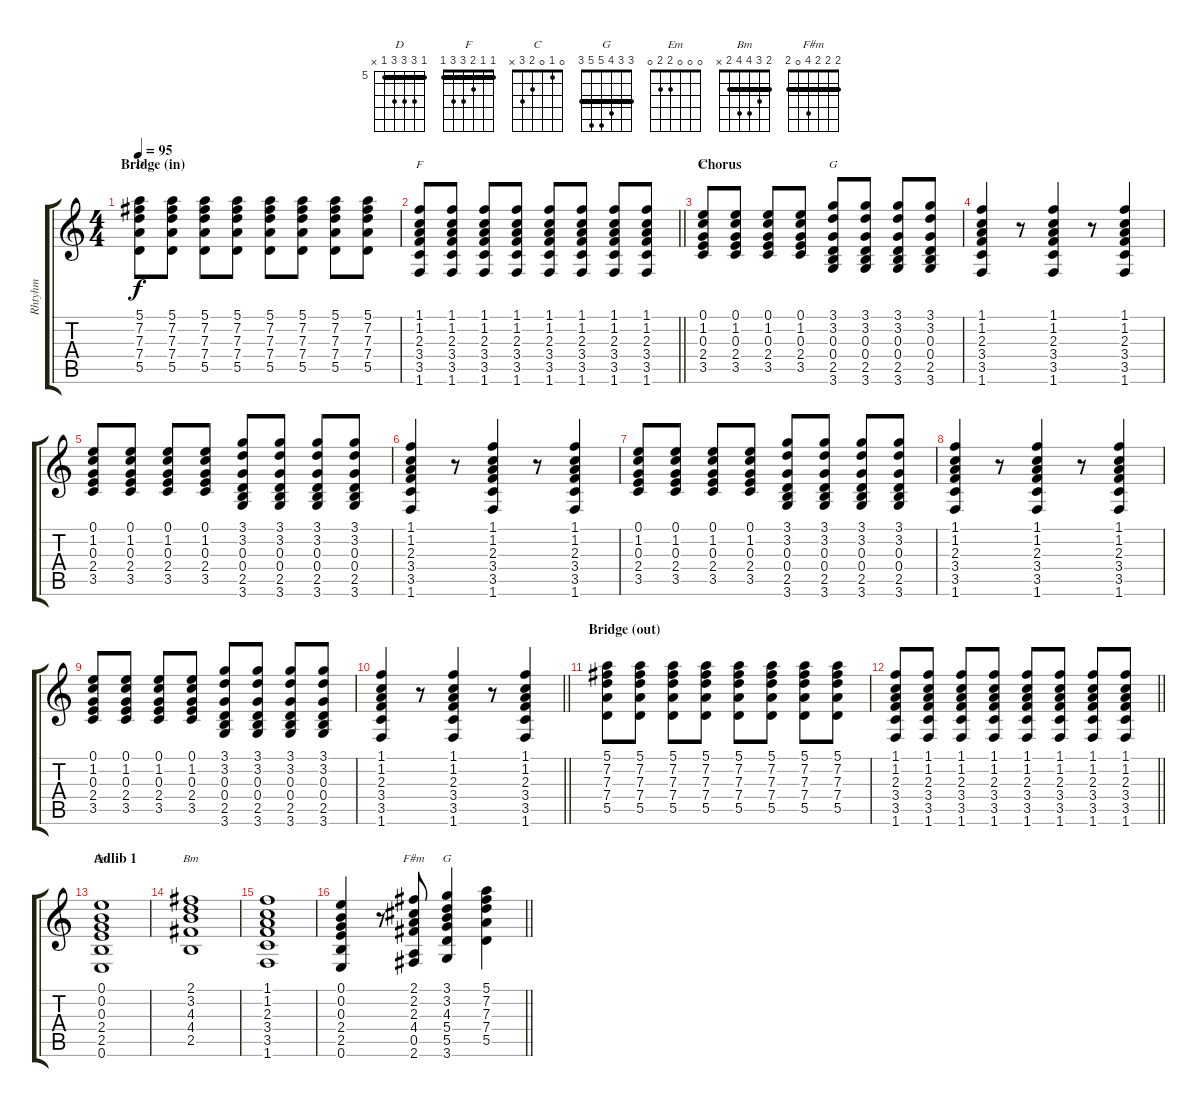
\track ("Rhtyhm" "Rhtyhm") {solo instrument acousticguitarsteel}
\staff {score tabs}
\tuning (E4 B3 G3 D3 A2 E2) {hide}
\chord ("D" 5 7 7 7 5 x) {firstfret 5 barre 5}
\chord ("F" 1 1 2 3 3 1) {barre 1}
\chord ("C" 0 1 0 2 3 x)
\chord ("G" 3 3 0 0 2 3) {barre 3}
\chord ("Em" 0 0 0 2 2 0)
\chord ("Bm" 2 3 4 4 2 x) {barre 2}
\chord ("F#m" 2 2 2 4 0 2) {barre 2}
\chord ("G" 3 3 4 5 5 3) {barre 3}
\ts (4 4)
\section ("" "Bridge (in)")
\tempo 95
\clef g2
\ks c
(5.1 7.2 7.3 7.4 5.5).8{ch "D" dy f} (5.1 7.2 7.3 7.4 5.5).8 (5.1 7.2 7.3 7.4 5.5).8 (5.1 7.2 7.3 7.4 5.5).8 (5.1 7.2 7.3 7.4 5.5).8 (5.1 7.2 7.3 7.4 5.5).8 (5.1 7.2 7.3 7.4 5.5).8 (5.1 7.2 7.3 7.4 5.5).8 |
\barLineRight lightlight
(1.1 1.2 2.3 3.4 3.5 1.6).8{ch "F"} (1.1 1.2 2.3 3.4 3.5 1.6).8 (1.1 1.2 2.3 3.4 3.5 1.6).8 (1.1 1.2 2.3 3.4 3.5 1.6).8 (1.1 1.2 2.3 3.4 3.5 1.6).8 (1.1 1.2 2.3 3.4 3.5 1.6).8 (1.1 1.2 2.3 3.4 3.5 1.6).8 (1.1 1.2 2.3 3.4 3.5 1.6).8 |
\section ("" "Chorus")
(0.1 1.2 0.3 2.4 3.5).8{ch "C"} (0.1 1.2 0.3 2.4 3.5).8 (0.1 1.2 0.3 2.4 3.5).8 (0.1 1.2 0.3 2.4 3.5).8 (3.1 3.2 0.3 0.4 2.5 3.6).8{ch "G"} (3.1 3.2 0.3 0.4 2.5 3.6).8 (3.1 3.2 0.3 0.4 2.5 3.6).8 (3.1 3.2 0.3 0.4 2.5 3.6).8 |
(1.1 1.2 2.3 3.4 3.5 1.6).4 r.8 (1.1 1.2 2.3 3.4 3.5 1.6).4 r.8 (1.1 1.2 2.3 3.4 3.5 1.6).4 |
(0.1 1.2 0.3 2.4 3.5).8 (0.1 1.2 0.3 2.4 3.5).8 (0.1 1.2 0.3 2.4 3.5).8 (0.1 1.2 0.3 2.4 3.5).8 (3.1 3.2 0.3 0.4 2.5 3.6).8 (3.1 3.2 0.3 0.4 2.5 3.6).8 (3.1 3.2 0.3 0.4 2.5 3.6).8 (3.1 3.2 0.3 0.4 2.5 3.6).8 |
(1.1 1.2 2.3 3.4 3.5 1.6).4 r.8 (1.1 1.2 2.3 3.4 3.5 1.6).4 r.8 (1.1 1.2 2.3 3.4 3.5 1.6).4 |
(0.1 1.2 0.3 2.4 3.5).8 (0.1 1.2 0.3 2.4 3.5).8 (0.1 1.2 0.3 2.4 3.5).8 (0.1 1.2 0.3 2.4 3.5).8 (3.1 3.2 0.3 0.4 2.5 3.6).8 (3.1 3.2 0.3 0.4 2.5 3.6).8 (3.1 3.2 0.3 0.4 2.5 3.6).8 (3.1 3.2 0.3 0.4 2.5 3.6).8 |
(1.1 1.2 2.3 3.4 3.5 1.6).4 r.8 (1.1 1.2 2.3 3.4 3.5 1.6).4 r.8 (1.1 1.2 2.3 3.4 3.5 1.6).4 |
(0.1 1.2 0.3 2.4 3.5).8 (0.1 1.2 0.3 2.4 3.5).8 (0.1 1.2 0.3 2.4 3.5).8 (0.1 1.2 0.3 2.4 3.5).8 (3.1 3.2 0.3 0.4 2.5 3.6).8 (3.1 3.2 0.3 0.4 2.5 3.6).8 (3.1 3.2 0.3 0.4 2.5 3.6).8 (3.1 3.2 0.3 0.4 2.5 3.6).8 |
\barLineRight lightlight
(1.1 1.2 2.3 3.4 3.5 1.6).4 r.8 (1.1 1.2 2.3 3.4 3.5 1.6).4 r.8 (1.1 1.2 2.3 3.4 3.5 1.6).4 |
\section ("" "Bridge (out)")
(5.1 7.2 7.3 7.4 5.5).8 (5.1 7.2 7.3 7.4 5.5).8 (5.1 7.2 7.3 7.4 5.5).8 (5.1 7.2 7.3 7.4 5.5).8 (5.1 7.2 7.3 7.4 5.5).8 (5.1 7.2 7.3 7.4 5.5).8 (5.1 7.2 7.3 7.4 5.5).8 (5.1 7.2 7.3 7.4 5.5).8 |
\barLineRight lightlight
(1.1 1.2 2.3 3.4 3.5 1.6).8 (1.1 1.2 2.3 3.4 3.5 1.6).8 (1.1 1.2 2.3 3.4 3.5 1.6).8 (1.1 1.2 2.3 3.4 3.5 1.6).8 (1.1 1.2 2.3 3.4 3.5 1.6).8 (1.1 1.2 2.3 3.4 3.5 1.6).8 (1.1 1.2 2.3 3.4 3.5 1.6).8 (1.1 1.2 2.3 3.4 3.5 1.6).8 |
\section ("" "Adlib 1")
(0.1 0.2 0.3 2.4 2.5 0.6).1{ch "Em"} |
(2.1 3.2 4.3 4.4 2.5).1{ch "Bm"} |
(1.1 1.2 2.3 3.4 3.5 1.6).1 |
\barLineRight lightlight
(0.1 0.2 0.3 2.4 2.5 0.6).4 r.8 (2.1 2.2 2.3 4.4 0.5 2.6).8{ch "F#m"} (3.1 3.2 4.3 5.4 5.5 3.6).4{ch "G"} (5.1 7.2 7.3 7.4 5.5).4
